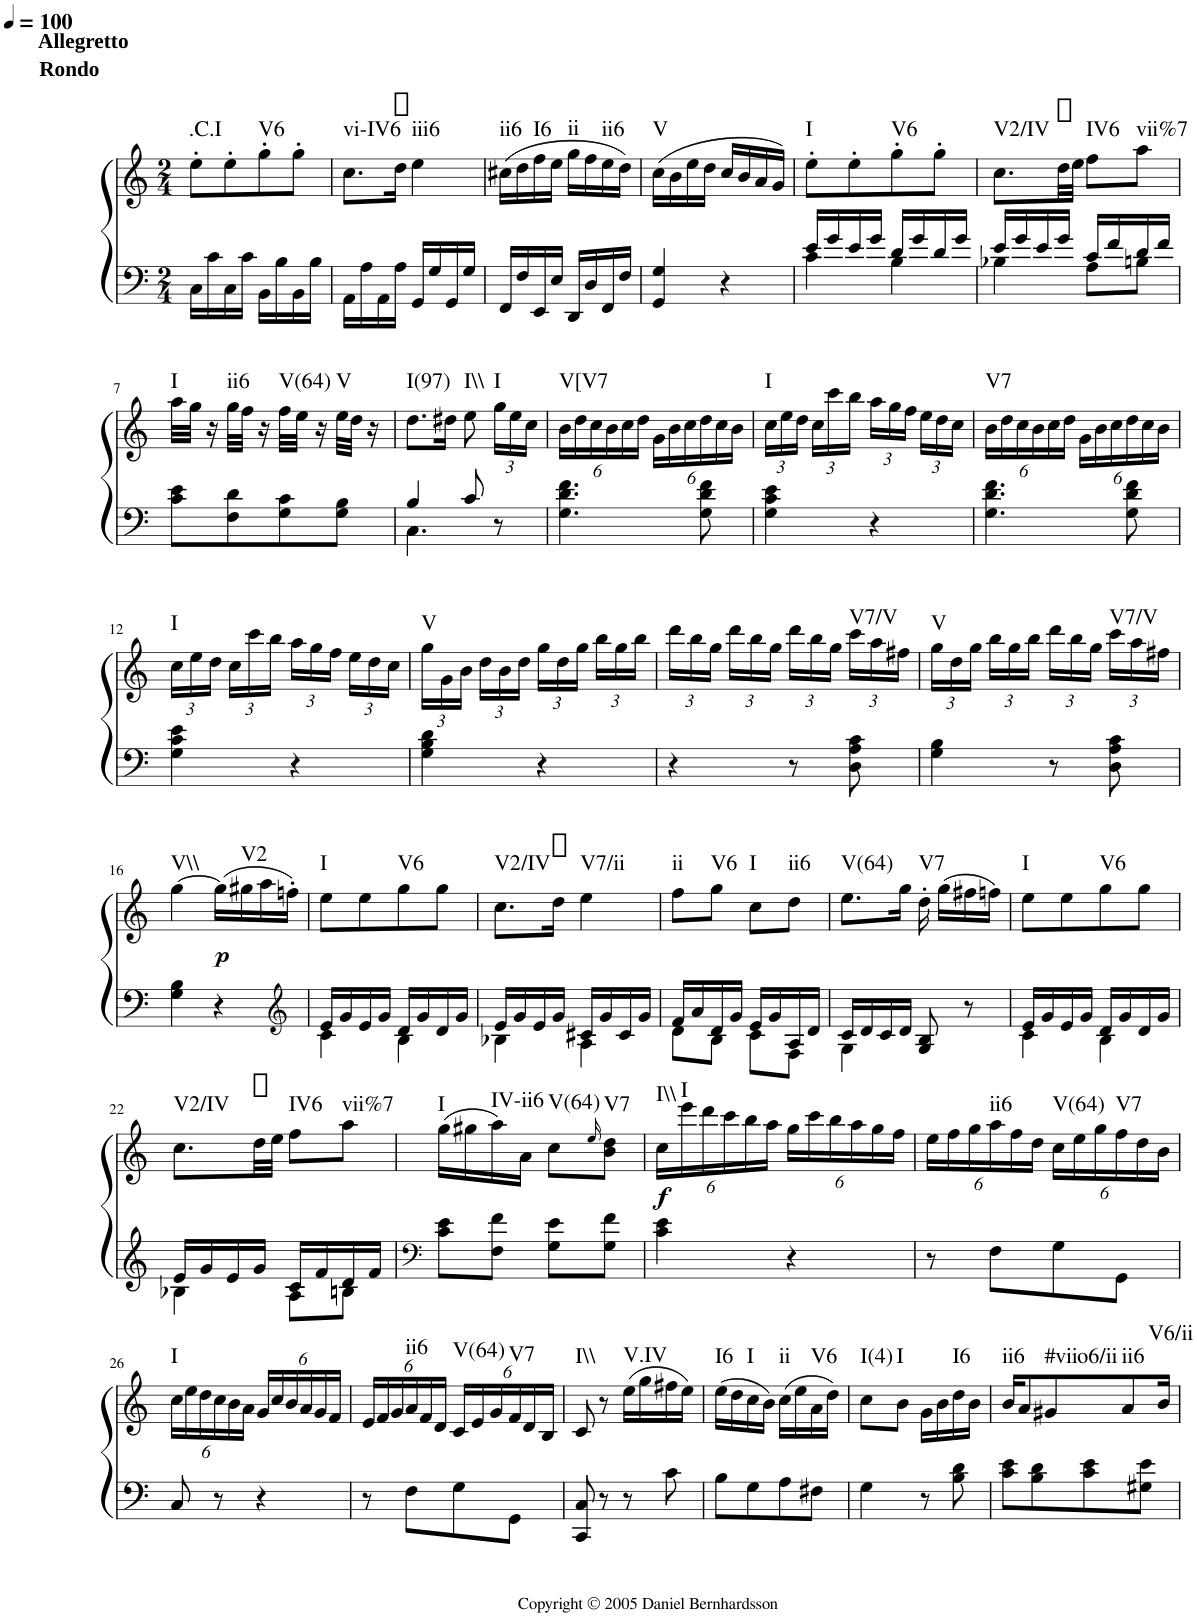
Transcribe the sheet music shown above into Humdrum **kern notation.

**kern	**kern	**dynam	**harte
*part1	*part1	*part1	*part1
*staff2	*staff1	*staff1/2	*
*I"Piano	*	*	*
*I'Pno.	*	*	*
*clefF4	*clefG2	*	*
*k[]	*k[]	*	*
*M2/4	*M2/4	*	*
*MM100	*MM100	*	*
=1	=1	=1	=1
!	!LO:TX:a:B:t=Rondo	!	!
!	!LO:TX:a:B:t=Allegretto	!	!LO:H:kt=.C.I
16C\LL	8ee'\L	.	N
16c\	.	.	.
16C\	8ee'\	.	.
16c\JJ	.	.	.
!	!	!	!LO:H:kt=V6
16BB\LL	8gg'\	.	N
16B\	.	.	.
16BB\	8gg'\J	.	.
16B\JJ	.	.	.
=2	=2	=2	=2
!	!	!	!LO:H:kt=vi-IV6
16AA\LL	8.cc\L	.	N
16A\	.	.	.
16AA\	.	.	.
16A\JJ	16dd\Jk	.	.
!	!	!	!LO:H:kt=iii6
16GG/LL	4ee\	.	N
16G/	.	.	.
16GG/	.	.	.
16G/JJ	.	.	.
=3	=3	=3	=3
!	!	!	!LO:H:kt=ii6
16FF/LL	(16cc#X\LL	.	N
16F/	16dd\	.	.
!	!	!	!LO:H:kt=I6
16EE/	16ff\	.	N
16E/JJ	16ee\JJ	.	.
!	!	!	!LO:H:kt=ii
16DD/LL	16gg\LL	.	N
16D/	16ff\	.	.
!	!	!	!LO:H:kt=ii6
16FF/	16ee\	.	N
16F/JJ	16dd\JJ)	.	.
=4	=4	=4	=4
!	!	!	!LO:H:kt=V
4GG/ 4G/	(16cc\LL	.	N
.	16b\	.	.
.	16ee\	.	.
.	16dd\JJ	.	.
4r	16cc/LL	.	.
.	16b/	.	.
.	16a/	.	.
.	16g/JJ)	.	.
=5	=5	=5	=5
*^	*	*	*
!	!	!	!	!LO:H:kt=I
16e/LL	4c\	8ee'\L	.	N
16g/	.	.	.	.
16e/	.	8ee'\	.	.
16g/JJ	.	.	.	.
!	!	!	!	!LO:H:kt=V6
16d/LL	4B\	8gg'\	.	N
16g/	.	.	.	.
16d/	.	8gg'\J	.	.
16g/JJ	.	.	.	.
=6	=6	=6	=6	=6
!	!	!	!	!LO:H:kt=V2/IV
16e/LL	4B-X\	8.cc\L	.	N
16g/	.	.	.	.
16e/	.	.	.	.
16g/JJ	.	32dd\LL	.	.
.	.	32ee\JJJ	.	.
!	!	!	!	!LO:H:kt=IV6
16c/LL	8A\L	8ff\L	.	N
16f/	.	.	.	.
!	!	!	!	!LO:H:kt=vii%7
16d/	8Bn\J	8aa\J	.	N
16f/JJ	.	.	.	.
*v	*v	*	*	*
!!LO:LB:g=z
=7	=7	=7	=7
!	!	!	!LO:H:kt=I
8c\ 8e\L	32aa\LLL	.	N
.	32gg\JJJ	.	.
.	16r	.	.
!	!	!	!LO:H:kt=ii6
8F\ 8d\	32gg\LLL	.	N
.	32ff\JJJ	.	.
.	16r	.	.
!	!	!	!LO:H:kt=V(64)
8G\ 8c\	32ff\LLL	.	N
.	32ee\JJJ	.	.
.	16r	.	.
!	!	!	!LO:H:kt=V
8G\ 8B\J	32ee\LLL	.	N
.	32dd\JJJ	.	.
.	16r	.	.
=8	=8	=8	=8
*^	*	*	*
!	!	!	!	!LO:H:kt=I(97)
4B/	4.C\	8.dd\L	.	N
.	.	16dd#X\Jk	.	.
!	!	!	!	!LO:H:kt=I\\
8c/	.	8ee\	.	N
*	*	*Xbrackettup	*	*
!	!	!	!	!LO:H:kt=I
8r	8ryy	24gg\LL	.	N
.	.	24ee\	.	.
.	.	24cc\JJ	.	.
*v	*v	*	*	*
=9	=9	=9	=9
!	!	!	!LO:H:kt=V[V7
4.G\ 4.d\ 4.f\	24b\LL	.	N
.	24dd\	.	.
.	24cc\	.	.
.	24b\	.	.
.	24cc\	.	.
.	24dd\JJ	.	.
.	24g\LL	.	.
.	24b\	.	.
.	24cc\	.	.
8G\ 8d\ 8f\	24dd\	.	.
.	24cc\	.	.
.	24b\JJ	.	.
=10	=10	=10	=10
!	!	!	!LO:H:kt=I
4G\ 4c\ 4e\	24cc\LL	.	N
.	24ee\	.	.
.	24dd\JJ	.	.
.	24cc\LL	.	.
.	24ccc\	.	.
.	24bb\JJ	.	.
4r	24aa\LL	.	.
.	24gg\	.	.
.	24ff\JJ	.	.
.	24ee\LL	.	.
.	24dd\	.	.
.	24cc\JJ	.	.
=11	=11	=11	=11
!	!	!	!LO:H:kt=V7
4.G\ 4.d\ 4.f\	24b\LL	.	N
.	24dd\	.	.
.	24cc\	.	.
.	24b\	.	.
.	24cc\	.	.
.	24dd\JJ	.	.
.	24g\LL	.	.
.	24b\	.	.
.	24cc\	.	.
8G\ 8d\ 8f\	24dd\	.	.
.	24cc\	.	.
.	24b\JJ	.	.
!!LO:LB:g=z
=12	=12	=12	=12
!	!	!	!LO:H:kt=I
4G\ 4c\ 4e\	24cc\LL	.	N
.	24ee\	.	.
.	24dd\JJ	.	.
.	24cc\LL	.	.
.	24ccc\	.	.
.	24bb\JJ	.	.
4r	24aa\LL	.	.
.	24gg\	.	.
.	24ff\JJ	.	.
.	24ee\LL	.	.
.	24dd\	.	.
.	24cc\JJ	.	.
=13	=13	=13	=13
!	!	!	!LO:H:kt=V
4G\ 4B\ 4d\	24gg\LL	.	N
.	24g\	.	.
.	24b\JJ	.	.
.	24dd\LL	.	.
.	24b\	.	.
.	24dd\JJ	.	.
4r	24gg\LL	.	.
.	24dd\	.	.
.	24gg\JJ	.	.
.	24bb\LL	.	.
.	24gg\	.	.
.	24bb\JJ	.	.
=14	=14	=14	=14
4r	24ddd\LL	.	.
.	24bb\	.	.
.	24gg\JJ	.	.
.	24ddd\LL	.	.
.	24bb\	.	.
.	24gg\JJ	.	.
8r	24ddd\LL	.	.
.	24bb\	.	.
.	24gg\JJ	.	.
!	!	!	!LO:H:kt=V7/V
8D\ 8A\ 8c\	24ccc\LL	.	N
.	24aa\	.	.
.	24ff#X\JJ	.	.
=15	=15	=15	=15
!	!	!	!LO:H:kt=V
4G\ 4B\	24gg\LL	.	N
.	24dd\	.	.
.	24gg\JJ	.	.
.	24bb\LL	.	.
.	24gg\	.	.
.	24bb\JJ	.	.
8r	24ddd\LL	.	.
.	24bb\	.	.
.	24gg\JJ	.	.
!	!	!	!LO:H:kt=V7/V
8D\ 8A\ 8c\	24ccc\LL	.	N
.	24aa\	.	.
.	24ff#X\JJ	.	.
!!LO:LB:g=z
=16	=16	=16	=16
!	!	!	!LO:H:kt=V\\
4G\ 4B\	[4gg\	.	N
!	!	!LO:DY:b	!
4r	(16gg\LL]	p	.
!	!	!	!LO:H:kt=V2
.	16gg#X\	.	N
.	16aa\	.	.
*clefG2	*	*	*
.	16ffn'\JJ)	.	.
=17	=17	=17	=17
*^	*	*	*
!	!	!	!	!LO:H:kt=I
16e/LL	4c\	8ee\L	.	N
16g/	.	.	.	.
16e/	.	8ee\	.	.
16g/JJ	.	.	.	.
!	!	!	!	!LO:H:kt=V6
16d/LL	4B\	8gg\	.	N
16g/	.	.	.	.
16d/	.	8gg\J	.	.
16g/JJ	.	.	.	.
=18	=18	=18	=18	=18
!	!	!	!	!LO:H:kt=V2/IV
16e/LL	4B-X\	8.cc\L	.	N
16g/	.	.	.	.
16e/	.	.	.	.
16g/JJ	.	16dd\Jk	.	.
!	!	!	!	!LO:H:kt=V7/ii
16c#X/LL	4A\	4ee\	.	N
16g/	.	.	.	.
16c#/	.	.	.	.
16g/JJ	.	.	.	.
=19	=19	=19	=19	=19
!	!	!	!	!LO:H:kt=ii
16f/LL	8d\L	8ff\L	.	N
16a/	.	.	.	.
!	!	!	!	!LO:H:kt=V6
16d/	8B\J	8gg\J	.	N
16g/JJ	.	.	.	.
!	!	!	!	!LO:H:kt=I
16e/LL	8c\L	8cc\L	.	N
16g/	.	.	.	.
!	!	!	!	!LO:H:kt=ii6
16A/	8F\J	8dd\J	.	N
16d/JJ	.	.	.	.
=20	=20	=20	=20	=20
!	!	!	!	!LO:H:kt=V(64)
16c/LL	4G\	8.ee\L	.	N
16d/	.	.	.	.
16c/	.	.	.	.
16d/JJ	.	16gg\Jk	.	.
!	!	!	!	!LO:H:kt=V7
8G/ 8B/	4ryy	16dd'\	.	N
.	.	(16gg\LL	.	.
8r	.	16ff#X\	.	.
.	.	16ffn\JJ)	.	.
=21	=21	=21	=21	=21
!	!	!	!	!LO:H:kt=I
16e/LL	4c\	8ee\L	.	N
16g/	.	.	.	.
16e/	.	8ee\	.	.
16g/JJ	.	.	.	.
!	!	!	!	!LO:H:kt=V6
16d/LL	4B\	8gg\	.	N
16g/	.	.	.	.
16d/	.	8gg\J	.	.
16g/JJ	.	.	.	.
!!LO:LB:g=z
=22	=22	=22	=22	=22
!	!	!	!	!LO:H:kt=V2/IV
16e/LL	4B-X\	8.cc\L	.	N
16g/	.	.	.	.
16e/	.	.	.	.
16g/JJ	.	32dd\LL	.	.
.	.	32ee\JJJ	.	.
!	!	!	!	!LO:H:kt=IV6
16c/LL	8A\L	8ff\L	.	N
16f/	.	.	.	.
!	!	!	!	!LO:H:kt=vii%7
16d/	8Bn\J	8aa\J	.	N
16f/JJ	.	.	.	.
*v	*v	*	*	*
=23	=23	=23	=23
*clefF4	*	*	*
!	!	!	!LO:H:kt=I
8c\ 8e\L	(16gg\LL	.	N
.	16gg#X\	.	.
!	!	!	!LO:H:kt=IV-ii6
8F\ 8f\J	16aa\)	.	N
.	16a\JJ	.	.
!	!	!	!LO:H:kt=V(64)
8G\ 8e\L	8cc\L	.	N
.	16qee/	.	.
!	!	!	!LO:H:kt=V7
8G\ 8f\J	8b\ 8dd\J	.	N
=24	=24	=24	=24
!	!	!LO:DY:b	!LO:H:kt=I\\
4c\ 4e\	24cc\LL	f	N
!	!	!	!LO:H:kt=I
.	24eee\	.	N
.	24ddd\	.	.
.	24ccc\	.	.
.	24bb\	.	.
.	24aa\JJ	.	.
4r	24gg\LL	.	.
.	24ccc\	.	.
.	24bb\	.	.
.	24aa\	.	.
.	24gg\	.	.
.	24ff\JJ	.	.
=25	=25	=25	=25
8r	24ee\LL	.	.
.	24ff\	.	.
.	24gg\	.	.
!	!	!	!LO:H:kt=ii6
8F\L	24aa\	.	N
.	24ff\	.	.
.	24dd\JJ	.	.
!	!	!	!LO:H:kt=V(64)
8G\	24cc\LL	.	N
.	24ee\	.	.
.	24gg\	.	.
!	!	!	!LO:H:kt=V7
8GG\J	24ff\	.	N
.	24dd\	.	.
.	24b\JJ	.	.
!!LO:LB:g=z
=26	=26	=26	=26
!	!	!	!LO:H:kt=I
8C/	24cc\LL	.	N
.	24ee\	.	.
.	24dd\	.	.
8r	24cc\	.	.
.	24b\	.	.
.	24a\JJ	.	.
4r	24g/LL	.	.
.	24cc/	.	.
.	24b/	.	.
.	24a/	.	.
.	24g/	.	.
.	24f/JJ	.	.
=27	=27	=27	=27
8r	24e/LL	.	.
.	24f/	.	.
.	24g/	.	.
!	!	!	!LO:H:kt=ii6
8F\L	24a/	.	N
.	24f/	.	.
.	24d/JJ	.	.
!	!	!	!LO:H:kt=V(64)
8G\	24c/LL	.	N
.	24e/	.	.
.	24g/	.	.
!	!	!	!LO:H:kt=V7
8GG\J	24f/	.	N
.	24d/	.	.
.	24B/JJ	.	.
=28	=28	=28	=28
!	!	!	!LO:H:kt=I\\
8CC/ 8C/	8c/	.	N
8r	8r	.	.
!	!	!	!LO:H:kt=V.IV
8r	(16ee\LL	.	N
.	16gg\	.	.
8c\	16ff#X\	.	.
.	16ee\JJ)	.	.
=29	=29	=29	=29
!	!	!	!LO:H:kt=I6
8B\L	(16ee\LL	.	N
.	16dd\	.	.
!	!	!	!LO:H:kt=I
8G\	16cc\	.	N
.	16b\JJ)	.	.
!	!	!	!LO:H:kt=ii
8A\	(16cc\LL	.	N
.	16ee\	.	.
!	!	!	!LO:H:kt=V6
8F#X\J	16a\	.	N
.	16dd\JJ)	.	.
=30	=30	=30	=30
!	!	!	!LO:H:kt=I(4)
4G\	8cc\L	.	N
!	!	!	!LO:H:kt=I
.	8b\J	.	N
8r	16g\LL	.	.
.	16b\	.	.
!	!	!	!LO:H:kt=I6
8B\ 8d\	16dd\	.	N
.	16b\JJ	.	.
=31	=31	=31	=31
!	!	!	!LO:H:kt=ii6
8c\ 8e\L	16b/KL	.	N
.	8a/	.	.
8B\ 8d\	.	.	.
!	!	!	!LO:H:kt=#viio6/ii
.	8g#X/	.	N
8c\ 8e\	.	.	.
!	!	!	!LO:H:kt=ii6
.	8a/	.	N
8G#X\ 8e\J	.	.	.
!	!	!	!LO:H:kt=V6/ii
.	16b/Jk	.	N
=	=	=	=
*-	*-	*-	*-
